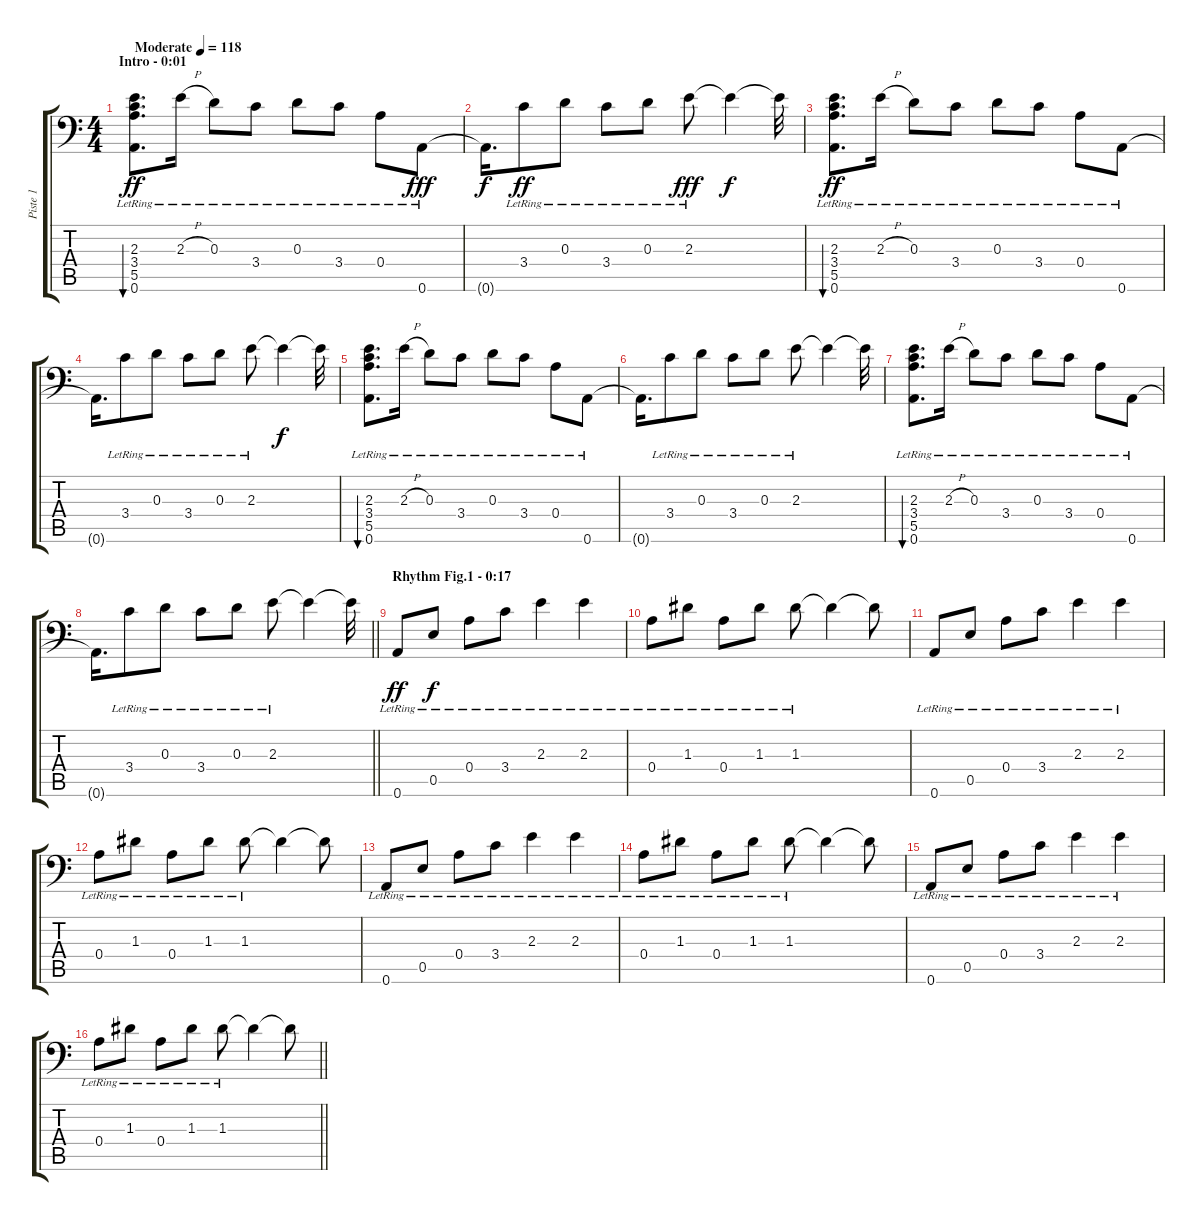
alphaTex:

\track ("Piste 1" "Piste 1") {instrument acousticguitarsteel}
\staff {score tabs}
\tuning (B3 Gb3 D3 A2 E2 A1) {hide}
\ts (4 4)
\section ("" "Intro - 0:01")
\tempo (118 "Moderate")
\clef f4
\ks c
(2.3{lr} 3.4{lr} 5.5{lr} 0.6{lr}).8{d bu 240 dy ff instrument acousticguitarsteel} 2.3{h lr}.16 0.3{lr}.8 3.4{lr}.8 0.3{lr}.8 3.4{lr}.8 0.4{lr}.8 0.6{lr}.8{dy fff} |
0.6{t}.16{d dy f} 3.4{lr}.8{dy ff} 0.3{lr}.8 3.4{lr}.8 0.3{lr}.8 2.3{lr}.8{dy fff} 2.3{t}.4{dy f} 2.3{t}.32 |
(2.3{lr} 3.4{lr} 5.5{lr} 0.6{lr}).8{d bu 240 dy ff} 2.3{h lr}.16 0.3{lr}.8 3.4{lr}.8 0.3{lr}.8 3.4{lr}.8 0.4{lr}.8 0.6{lr}.8 |
0.6{t}.16{d} 3.4{lr}.8 0.3{lr}.8 3.4{lr}.8 0.3{lr}.8 2.3{lr}.8 2.3{t}.4{dy f} 2.3{t}.32 |
(2.3{lr} 3.4{lr} 5.5{lr} 0.6{lr}).8{d bu 240} 2.3{h lr}.16 0.3{lr}.8 3.4{lr}.8 0.3{lr}.8 3.4{lr}.8 0.4{lr}.8 0.6{lr}.8 |
0.6{t}.16{d} 3.4{lr}.8 0.3{lr}.8 3.4{lr}.8 0.3{lr}.8 2.3{lr}.8 2.3{t}.4 2.3{t}.32 |
(2.3{lr} 3.4{lr} 5.5{lr} 0.6{lr}).8{d bu 240} 2.3{h lr}.16 0.3{lr}.8 3.4{lr}.8 0.3{lr}.8 3.4{lr}.8 0.4{lr}.8 0.6{lr}.8 |
\barLineRight lightlight
0.6{t}.16{d} 3.4{lr}.8 0.3{lr}.8 3.4{lr}.8 0.3{lr}.8 2.3{lr}.8 2.3{t}.4 2.3{t}.32 |
\section ("" "Rhythm Fig.1 - 0:17")
0.6{lr}.8{dy ff} 0.5{lr}.8{dy f} 0.4{lr}.8 3.4{lr}.8 2.3{lr}.4 2.3{lr}.4 |
0.4{lr}.8 1.3{lr}.8 0.4{lr}.8 1.3{lr}.8 1.3{lr}.8 1.3{t}.4 1.3{t}.8 |
0.6{lr}.8 0.5{lr}.8 0.4{lr}.8 3.4{lr}.8 2.3{lr}.4 2.3{lr}.4 |
0.4{lr}.8 1.3{lr}.8 0.4{lr}.8 1.3{lr}.8 1.3{lr}.8 1.3{t}.4 1.3{t}.8 |
0.6{lr}.8 0.5{lr}.8 0.4{lr}.8 3.4{lr}.8 2.3{lr}.4 2.3{lr}.4 |
0.4{lr}.8 1.3{lr}.8 0.4{lr}.8 1.3{lr}.8 1.3{lr}.8 1.3{t}.4 1.3{t}.8 |
0.6{lr}.8 0.5{lr}.8 0.4{lr}.8 3.4{lr}.8 2.3{lr}.4 2.3{lr}.4 |
\barLineRight lightlight
0.4{lr}.8 1.3{lr}.8 0.4{lr}.8 1.3{lr}.8 1.3{lr}.8 1.3{t}.4 1.3{t}.8
